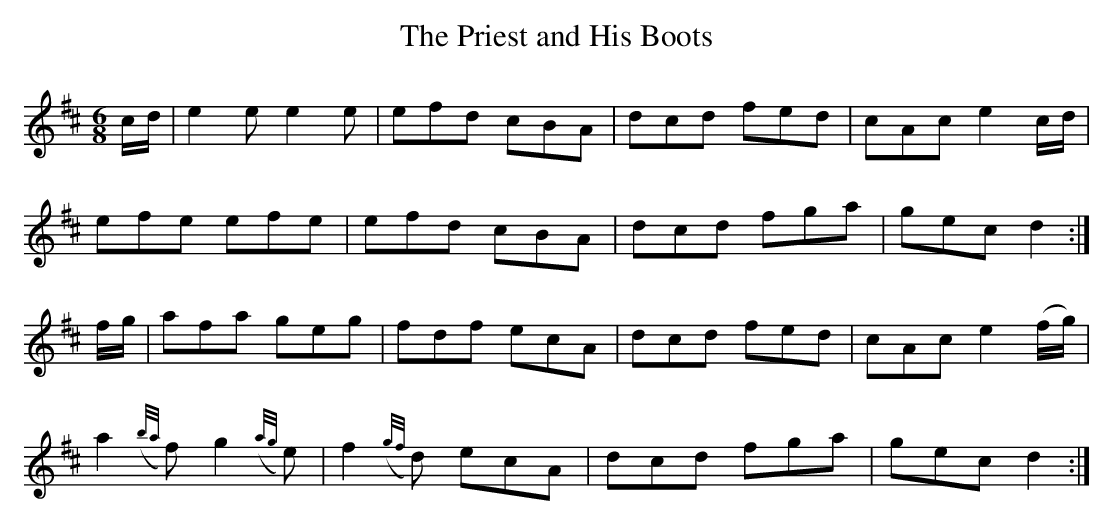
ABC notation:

X:1
T: The Priest and His Boots
M: 6/8
L: 1/8
K: D
c/d/|e2e e2e|efd cBA|dcd fed|cAc e2c/d/|
efe efe|efd cBA|dcd fga|gec d2:|
f/g/|afa geg|fdf ecA|dcd fed|cAc e2(f/g/)|
a2({b/a/}f) g2({a/g/}e)|f2({g/f/}d) ecA|dcd fga|gec d2:|
